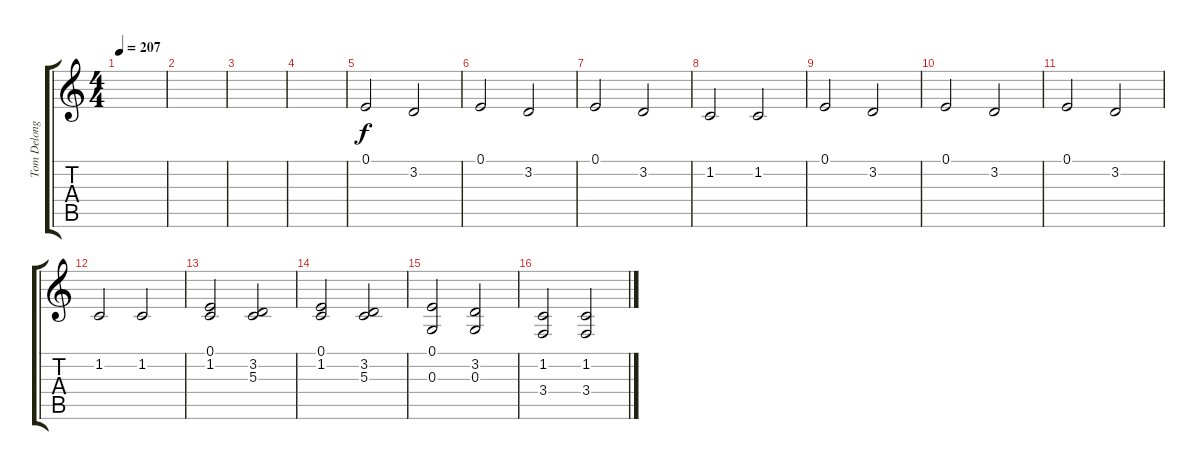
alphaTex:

\track ("Tom Delong (Vocals)" "Tom Delong") {instrument lead2sawtooth}
\staff {score tabs}
\tuning (E4 B3 G3 D3 A2 E2) {hide}
\ts (4 4)
\tempo 207
\clef g2
\ks c
|
|
|
|
0.1.2 3.2.2 |
0.1.2 3.2.2 |
0.1.2 3.2.2 |
1.2.2 1.2.2 |
0.1.2 3.2.2 |
0.1.2 3.2.2 |
0.1.2 3.2.2 |
1.2.2 1.2.2 |
(0.1 1.2).2 (3.2 5.3).2 |
(0.1 1.2).2 (3.2 5.3).2 |
(0.1 0.3).2 (3.2 0.3).2 |
(1.2 3.4).2 (1.2 3.4).2
